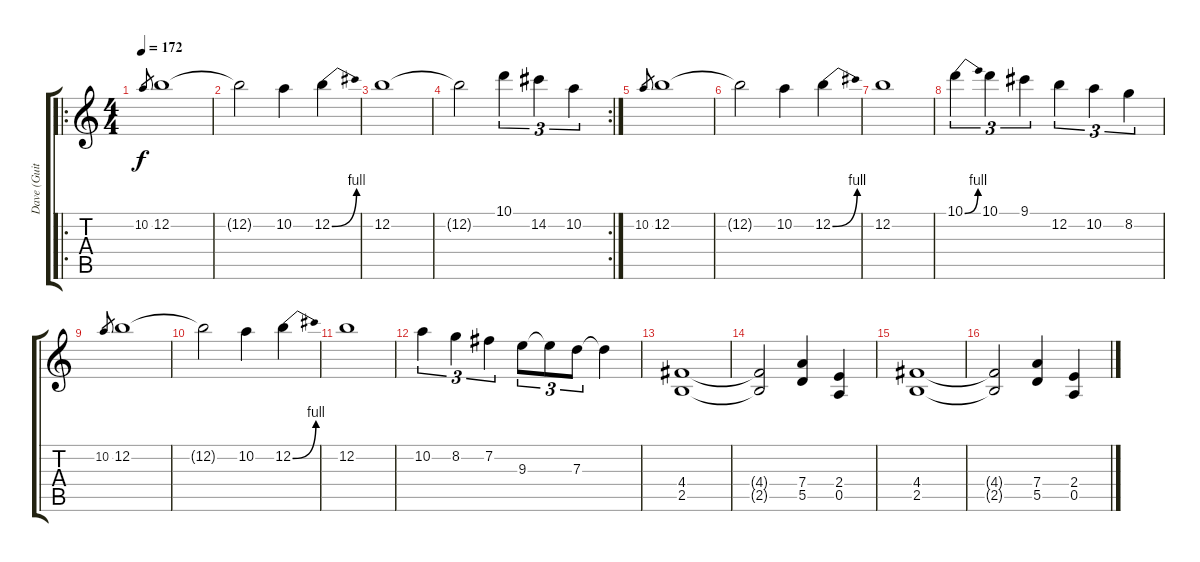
\track ("Dave (Guitar)" "Dave (Guit") {instrument distortionguitar}
\staff {score tabs}
\tuning (E4 B3 G3 D3 A2 E2) {hide}
\ro
\ts (4 4)
\tempo 172
\clef g2
\ks c
10.2.8{gr dy f} 12.2.1 |
12.2{t}.2 10.2.4 12.2{be (bend 0 0 60 4)}.4 |
12.2.1 |
\rc 2
12.2{t}.2 10.1.4{tu (3 2)} 14.2.4{tu (3 2)} 10.2.4{tu (3 2)} |
10.2.8{gr} 12.2.1 |
12.2{t}.2 10.2.4 12.2{be (bend 0 0 60 4)}.4 |
12.2.1 |
10.1{be (bend 0 0 60 4)}.4{tu (3 2)} 10.1.4{tu (3 2)} 9.1.4{tu (3 2)} 12.2.4{tu (3 2)} 10.2.4{tu (3 2)} 8.2.4{tu (3 2)} |
10.2.8{gr} 12.2.1 |
12.2{t}.2 10.2.4 12.2{be (bend 0 0 60 4)}.4 |
12.2.1 |
10.2.4{tu (3 2)} 8.2.4{tu (3 2)} 7.2.4{tu (3 2)} 9.3.8{tu (3 2)} 9.3{t}.8{tu (3 2)} 7.3.8{tu (3 2)} 7.3{t}.4 |
(4.4 2.5).1 |
(4.4{t} 2.5{t}).2 (7.4 5.5).4 (2.4 0.5).4 |
(4.4 2.5).1 |
(4.4{t} 2.5{t}).2 (7.4 5.5).4 (2.4 0.5).4
